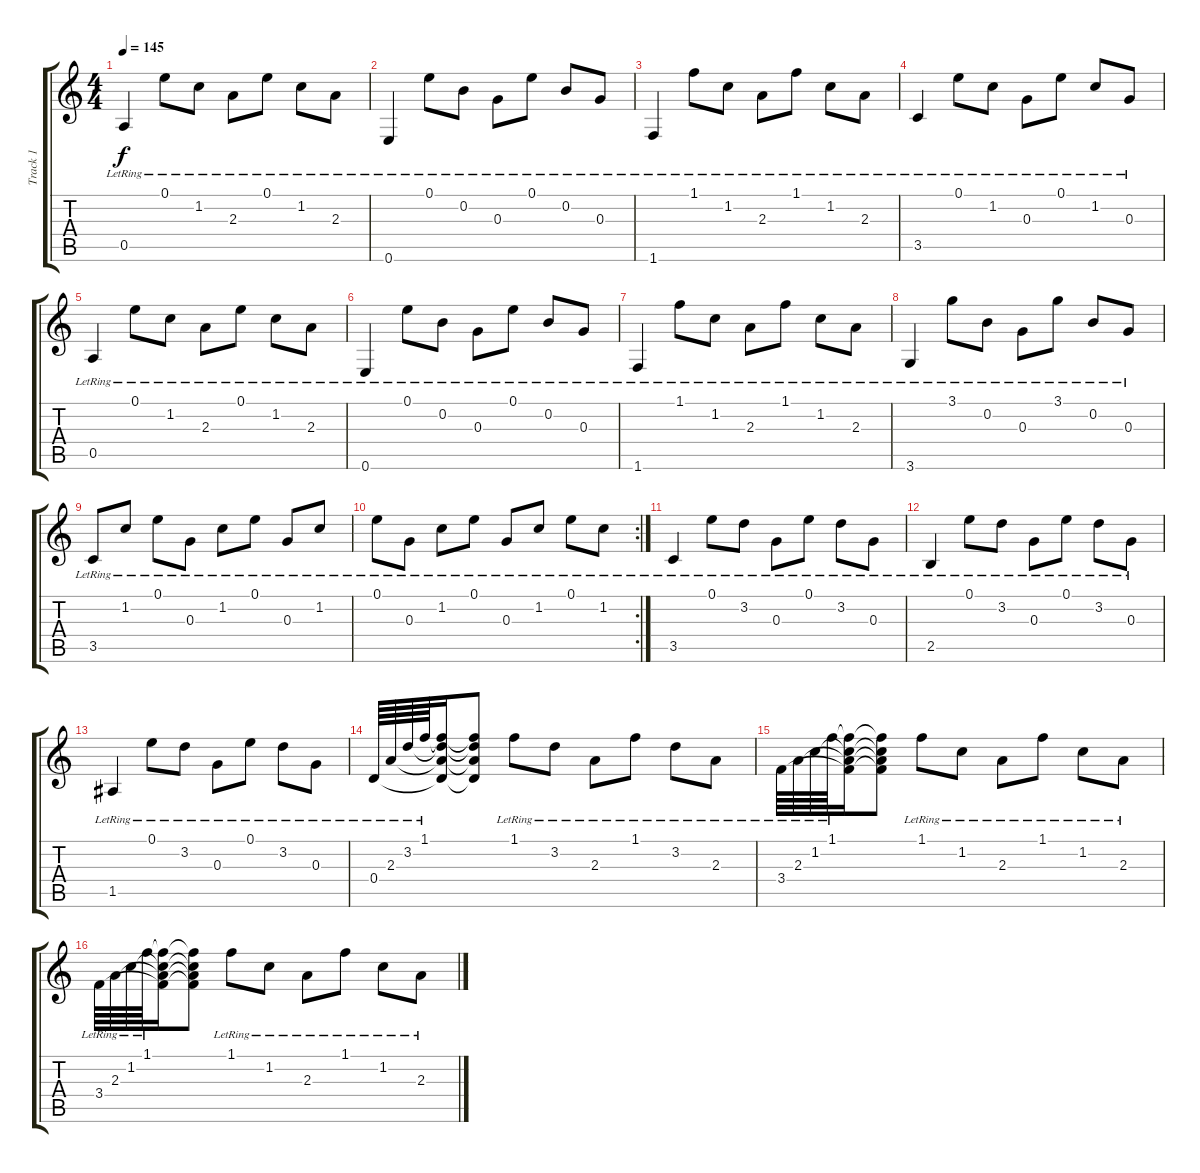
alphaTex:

\track ("Track 1" "Track 1") {instrument acousticguitarsteel}
\staff {score tabs}
\tuning (E4 B3 G3 D3 A2 E2) {hide}
\ts (4 4)
\tempo 145
\clef g2
\ks c
0.5{lr}.4{dy f} 0.1{lr}.8 1.2{lr}.8 2.3{lr}.8 0.1{lr}.8 1.2{lr}.8 2.3{lr}.8 |
0.6{lr}.4 0.1{lr}.8 0.2{lr}.8 0.3{lr}.8 0.1{lr}.8 0.2{lr}.8 0.3{lr}.8 |
1.6{lr}.4 1.1{lr}.8 1.2{lr}.8 2.3{lr}.8 1.1{lr}.8 1.2{lr}.8 2.3{lr}.8 |
3.5{lr}.4 0.1{lr}.8 1.2{lr}.8 0.3{lr}.8 0.1{lr}.8 1.2{lr}.8 0.3{lr}.8 |
0.5{lr}.4 0.1{lr}.8 1.2{lr}.8 2.3{lr}.8 0.1{lr}.8 1.2{lr}.8 2.3{lr}.8 |
0.6{lr}.4 0.1{lr}.8 0.2{lr}.8 0.3{lr}.8 0.1{lr}.8 0.2{lr}.8 0.3{lr}.8 |
1.6{lr}.4 1.1{lr}.8 1.2{lr}.8 2.3{lr}.8 1.1{lr}.8 1.2{lr}.8 2.3{lr}.8 |
3.6{lr}.4 3.1{lr}.8 0.2{lr}.8 0.3{lr}.8 3.1{lr}.8 0.2{lr}.8 0.3{lr}.8 |
3.5{lr}.8 1.2{lr}.8 0.1{lr}.8 0.3{lr}.8 1.2{lr}.8 0.1{lr}.8 0.3{lr}.8 1.2{lr}.8 |
\rc 2
0.1{lr}.8 0.3{lr}.8 1.2{lr}.8 0.1{lr}.8 0.3{lr}.8 1.2{lr}.8 0.1{lr}.8 1.2{lr}.8 |
3.5{lr}.4 0.1{lr}.8 3.2{lr}.8 0.3{lr}.8 0.1{lr}.8 3.2{lr}.8 0.3{lr}.8 |
2.5{lr}.4 0.1{lr}.8 3.2{lr}.8 0.3{lr}.8 0.1{lr}.8 3.2{lr}.8 0.3{lr}.8 |
1.5{lr}.4 0.1{lr}.8 3.2{lr}.8 0.3{lr}.8 0.1{lr}.8 3.2{lr}.8 0.3{lr}.8 |
0.4{lr}.64 2.3{lr}.64 3.2{lr}.64 1.1{lr}.64 (1.1{t} 3.2{t} 2.3{t} 0.4{t}).16 (1.1{t} 3.2{t} 2.3{t} 0.4{t}).8 1.1{lr}.8 3.2{lr}.8 2.3{lr}.8 1.1{lr}.8 3.2{lr}.8 2.3{lr}.8 |
3.4{lr}.64 2.3{lr}.64 1.2{lr}.64 1.1{lr}.64 (1.1{t} 1.2{t} 2.3{t} 3.4{t}).16 (1.1{t} 1.2{t} 2.3{t} 3.4{t}).8 1.1{lr}.8 1.2{lr}.8 2.3{lr}.8 1.1{lr}.8 1.2{lr}.8 2.3{lr}.8 |
3.4{lr}.64 2.3{lr}.64 1.2{lr}.64 1.1{lr}.64 (1.1{t} 1.2{t} 2.3{t} 3.4{t}).16 (1.1{t} 1.2{t} 2.3{t} 3.4{t}).8 1.1{lr}.8 1.2{lr}.8 2.3{lr}.8 1.1{lr}.8 1.2{lr}.8 2.3{lr}.8
